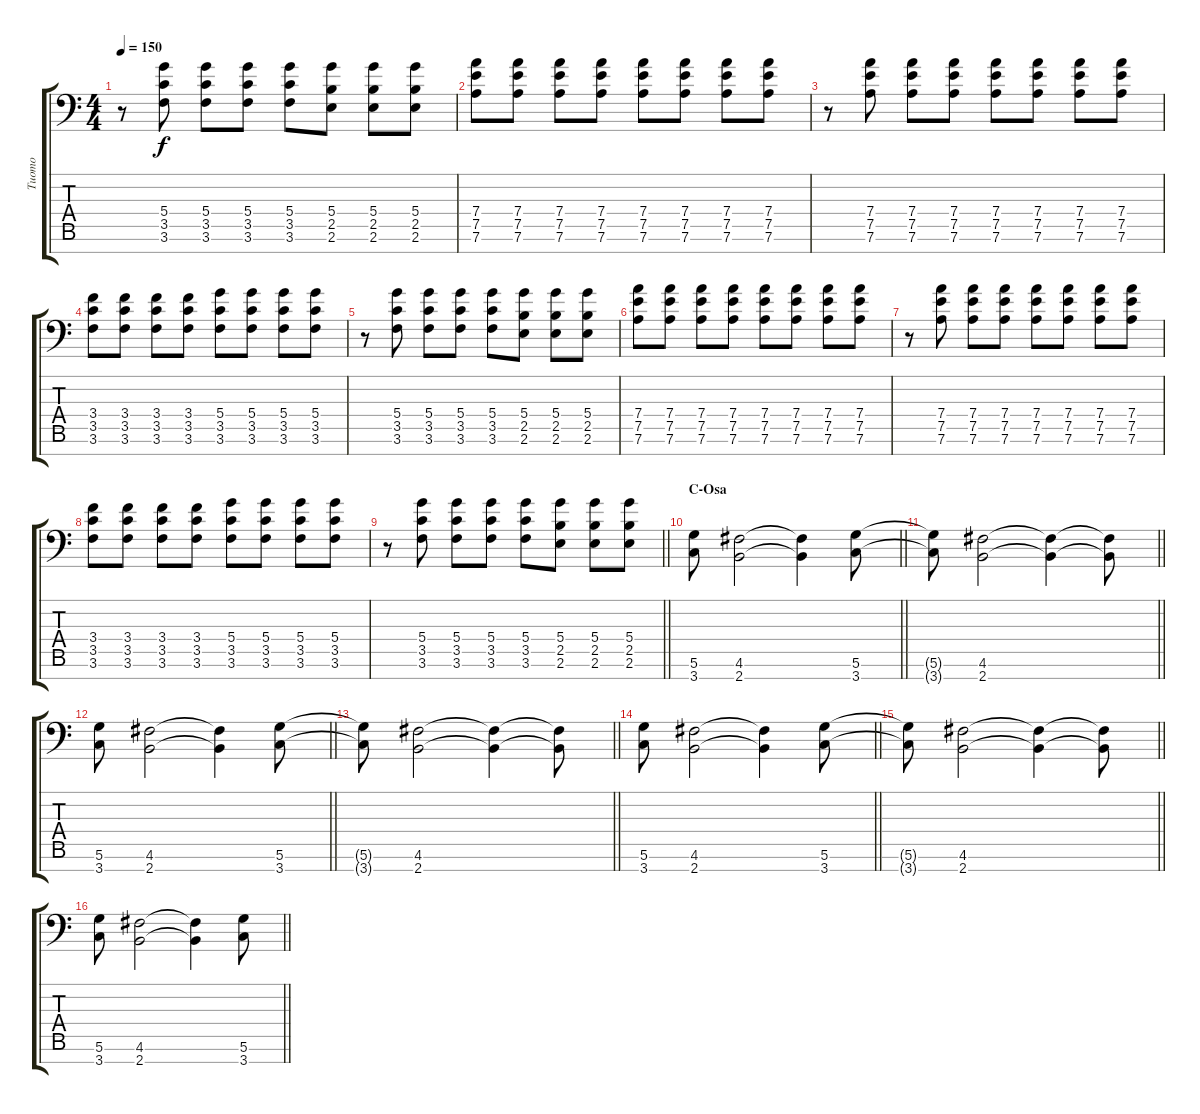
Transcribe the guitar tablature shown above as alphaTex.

\track ("Tuomo" "Tuomo") {instrument distortionguitar}
\staff {score tabs}
\tuning (E4 B3 G3 D3 A2 D2 A1) {hide}
\ts (4 4)
\tempo 150
\clef f4
\ks c
r.8{dy f} (5.4 3.5 3.6).8 (5.4 3.5 3.6).8 (5.4 3.5 3.6).8 (5.4 3.5 3.6).8 (5.4 2.5 2.6).8 (5.4 2.5 2.6).8 (5.4 2.5 2.6).8 |
(7.4 7.5 7.6).8 (7.4 7.5 7.6).8 (7.4 7.5 7.6).8 (7.4 7.5 7.6).8 (7.4 7.5 7.6).8 (7.4 7.5 7.6).8 (7.4 7.5 7.6).8 (7.4 7.5 7.6).8 |
r.8 (7.4 7.5 7.6).8 (7.4 7.5 7.6).8 (7.4 7.5 7.6).8 (7.4 7.5 7.6).8 (7.4 7.5 7.6).8 (7.4 7.5 7.6).8 (7.4 7.5 7.6).8 |
(3.4 3.5 3.6).8 (3.4 3.5 3.6).8 (3.4 3.5 3.6).8 (3.4 3.5 3.6).8 (5.4 3.5 3.6).8 (5.4 3.5 3.6).8 (5.4 3.5 3.6).8 (5.4 3.5 3.6).8 |
r.8 (5.4 3.5 3.6).8 (5.4 3.5 3.6).8 (5.4 3.5 3.6).8 (5.4 3.5 3.6).8 (5.4 2.5 2.6).8 (5.4 2.5 2.6).8 (5.4 2.5 2.6).8 |
(7.4 7.5 7.6).8 (7.4 7.5 7.6).8 (7.4 7.5 7.6).8 (7.4 7.5 7.6).8 (7.4 7.5 7.6).8 (7.4 7.5 7.6).8 (7.4 7.5 7.6).8 (7.4 7.5 7.6).8 |
r.8 (7.4 7.5 7.6).8 (7.4 7.5 7.6).8 (7.4 7.5 7.6).8 (7.4 7.5 7.6).8 (7.4 7.5 7.6).8 (7.4 7.5 7.6).8 (7.4 7.5 7.6).8 |
(3.4 3.5 3.6).8 (3.4 3.5 3.6).8 (3.4 3.5 3.6).8 (3.4 3.5 3.6).8 (5.4 3.5 3.6).8 (5.4 3.5 3.6).8 (5.4 3.5 3.6).8 (5.4 3.5 3.6).8 |
\barLineRight lightlight
r.8 (5.4 3.5 3.6).8 (5.4 3.5 3.6).8 (5.4 3.5 3.6).8 (5.4 3.5 3.6).8 (5.4 2.5 2.6).8 (5.4 2.5 2.6).8 (5.4 2.5 2.6).8 |
\section ("" "C-Osa")
\barLineRight lightlight
(5.6 3.7).8 (4.6 2.7).2 (4.6{t} 2.7{t}).4 (5.6 3.7).8 |
\barLineRight lightlight
(5.6{t} 3.7{t}).8 (4.6 2.7).2 (4.6{t} 2.7{t}).4 (4.6{t} 2.7{t}).8 |
\barLineRight lightlight
(5.6 3.7).8 (4.6 2.7).2 (4.6{t} 2.7{t}).4 (5.6 3.7).8 |
\barLineRight lightlight
(5.6{t} 3.7{t}).8 (4.6 2.7).2 (4.6{t} 2.7{t}).4 (4.6{t} 2.7{t}).8 |
\barLineRight lightlight
(5.6 3.7).8 (4.6 2.7).2 (4.6{t} 2.7{t}).4 (5.6 3.7).8 |
\barLineRight lightlight
(5.6{t} 3.7{t}).8 (4.6 2.7).2 (4.6{t} 2.7{t}).4 (4.6{t} 2.7{t}).8 |
\barLineRight lightlight
(5.6 3.7).8 (4.6 2.7).2 (4.6{t} 2.7{t}).4 (5.6 3.7).8
